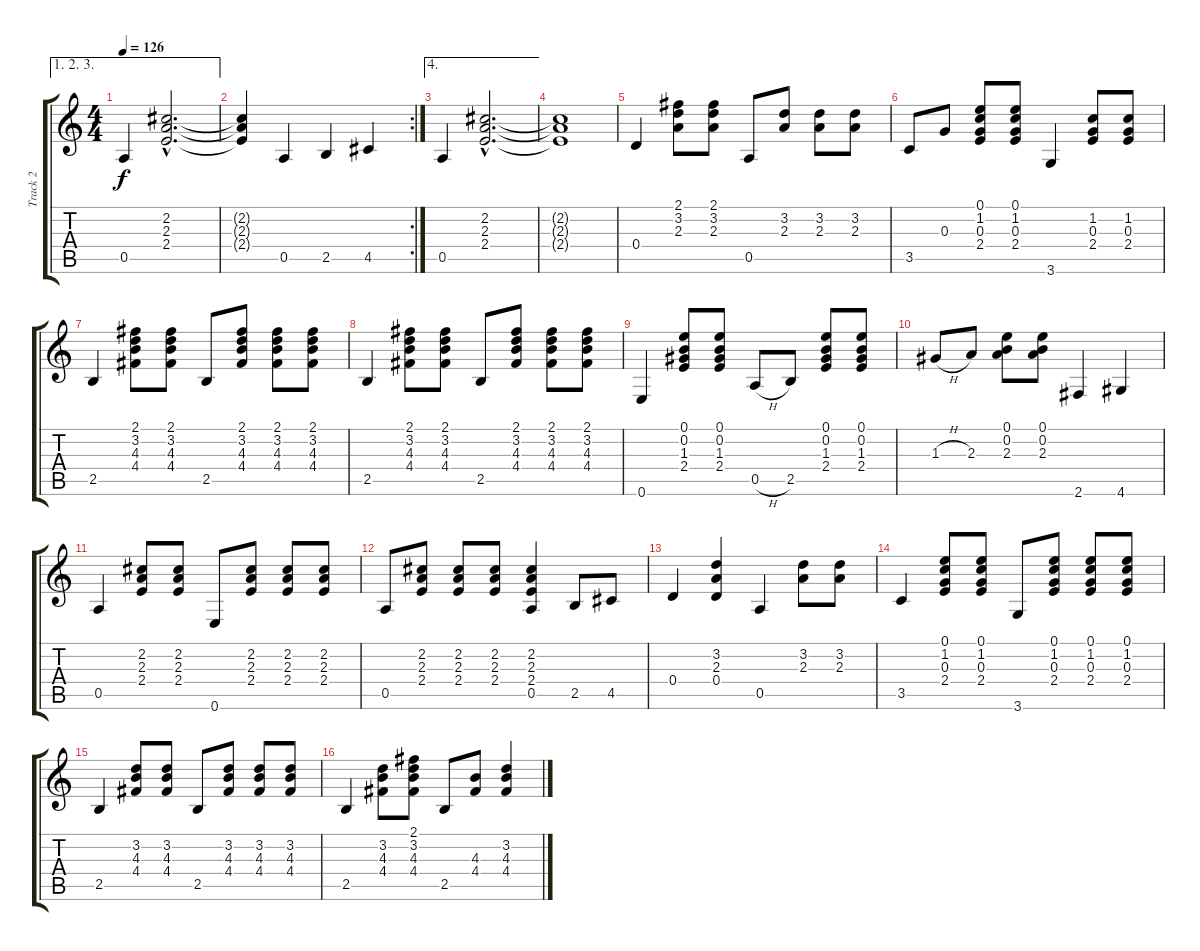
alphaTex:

\track ("Track 2" "Track 2") {instrument acousticguitarsteel}
\staff {score tabs}
\tuning (E4 B3 G3 D3 A2 E2) {hide}
\ae (1 2 3)
\ts (4 4)
\tempo 126
\clef g2
\ks c
0.5.4{dy f} (2.2{hac} 2.3{hac} 2.4{hac}).2{d} |
\rc 2
(2.2{t} 2.3{t} 2.4{t}).4 0.5.4 2.5.4 4.5.4 |
\ae 4
0.5.4 (2.2{hac} 2.3{hac} 2.4{hac}).2{d} |
(2.2{t} 2.3{t} 2.4{t}).1 |
0.4.4 (2.1 3.2 2.3).8 (2.1 3.2 2.3).8 0.5.8 (3.2 2.3).8 (3.2 2.3).8 (3.2 2.3).8 |
3.5.8 0.3.8 (0.1 1.2 0.3 2.4).8 (0.1 1.2 0.3 2.4).8 3.6.4 (1.2 0.3 2.4).8 (1.2 0.3 2.4).8 |
2.5.4 (2.1 3.2 4.3 4.4).8 (2.1 3.2 4.3 4.4).8 2.5.8 (2.1 3.2 4.3 4.4).8 (2.1 3.2 4.3 4.4).8 (2.1 3.2 4.3 4.4).8 |
2.5.4 (2.1 3.2 4.3 4.4).8 (2.1 3.2 4.3 4.4).8 2.5.8 (2.1 3.2 4.3 4.4).8 (2.1 3.2 4.3 4.4).8 (2.1 3.2 4.3 4.4).8 |
0.6.4 (0.1 0.2 1.3 2.4).8 (0.1 0.2 1.3 2.4).8 0.5{h}.8 2.5.8 (0.1 0.2 1.3 2.4).8 (0.1 0.2 1.3 2.4).8 |
1.3{h}.8 2.3.8 (0.1 0.2 2.3).8 (0.1 0.2 2.3).8 2.6.4 4.6.4 |
0.5.4 (2.2 2.3 2.4).8 (2.2 2.3 2.4).8 0.6.8 (2.2 2.3 2.4).8 (2.2 2.3 2.4).8 (2.2 2.3 2.4).8 |
0.5.8 (2.2 2.3 2.4).8 (2.2 2.3 2.4).8 (2.2 2.3 2.4).8 (2.2 2.3 2.4 0.5).4 2.5.8 4.5.8 |
0.4.4 (3.2 2.3 0.4).4 0.5.4 (3.2 2.3).8 (3.2 2.3).8 |
3.5.4 (0.1 1.2 0.3 2.4).8 (0.1 1.2 0.3 2.4).8 3.6.8 (0.1 1.2 0.3 2.4).8 (0.1 1.2 0.3 2.4).8 (0.1 1.2 0.3 2.4).8 |
2.5.4 (3.2 4.3 4.4).8 (3.2 4.3 4.4).8 2.5.8 (3.2 4.3 4.4).8 (3.2 4.3 4.4).8 (3.2 4.3 4.4).8 |
2.5.4 (3.2 4.3 4.4).8 (2.1 3.2 4.3 4.4).8 2.5.8 (4.3 4.4).8 (3.2 4.3 4.4).4
